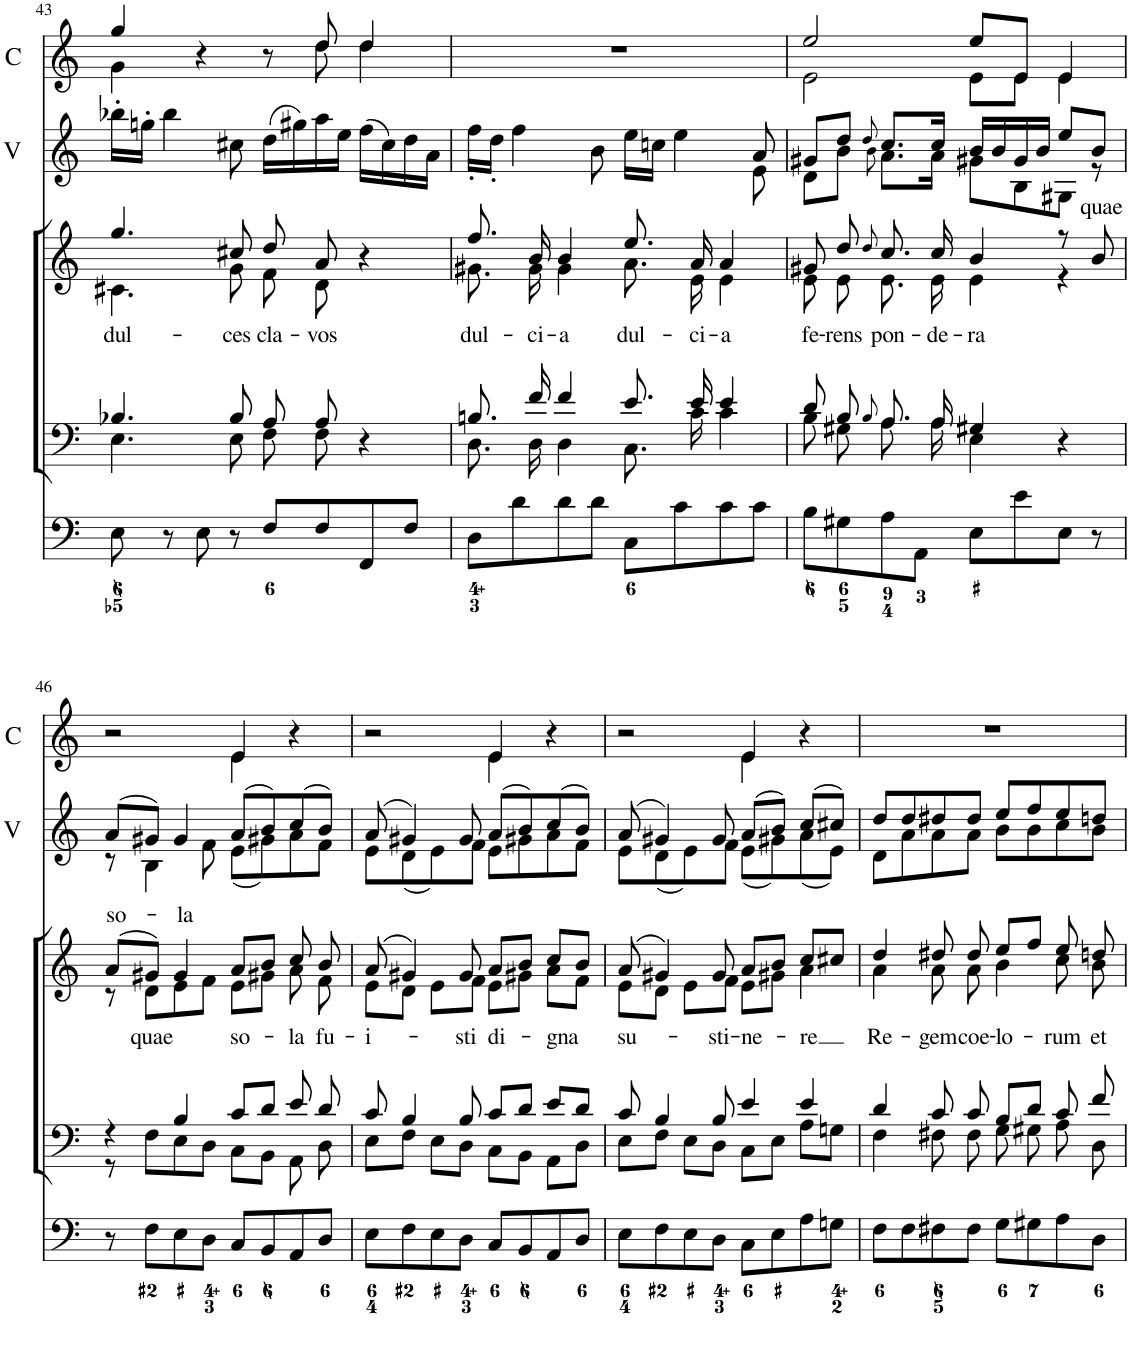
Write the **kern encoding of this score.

**kern	**kern	**kern	**text	**kern	**kern	**kern	**kern
*part7	*part6	*part5	*part5	*part4	*part3	*part2	*part1
*staff7	*staff6	*staff5	*staff5	*staff4	*staff3	*staff2	*staff1
*I"Organ	*I"Voice	*I"Voice	*	*I"Violin	*I"Violin	*I"2 Violini	*I"2 Clarini in C
*	*	*	*	*I'Vln.	*I'Vln.	*I'V	*I'C
!!LO:PB:g=z
*clefF4	*clefF4	*clefG2	*	*clefG2	*clefG2	*clefG2	*clefG2
*k[]	*k[]	*k[]	*	*k[]	*k[]	*k[]	*k[]
*M4/4	*M4/4	*M4/4	*	*M4/4	*M4/4	*M4/4	*M4/4
*met(c)	*met(c)	*met(c)	*	*met(c)	*met(c)	*met(c)	*met(c)
=43	=43	=43	=43	=43	=43	=43	=43
*	*^	*	*	*	*	*	*
!	!	!	!	!LO:LY:b	!	!	!	!
*	*	*	*^	*	*	*	*	*^
8E\	4.B-X/	4.E\	4.gg/	4.c#X\	dul-	16bb-X'	16bb-X'	16bb-X'\LL	4gg/	4g\
.	.	.	.	.	.	16ggn'	16ggn'	16ggn'\JJ	.	.
8r	.	.	.	.	.	4bb-	4bb-	4bb-\	.	.
8E\	.	.	.	.	.	.	.	.	4r	4.ryy
!	!	!	!	!	!LO:LY:b	!	!	!	!	!
8r	8B-/	8E\	8cc#X/	8g\	-ces	8cc#X	8cc#X	8cc#X\	.	.
!	!	!	!	!	!LO:LY:b	!	!	!	!	!
8F/L	8A/	8F\	8dd/	8f\	cla-	(16dd	(16dd	(16dd\LL	8r	.
.	.	.	.	.	.	16gg#X)	16gg#X)	16gg#X\)	.	.
!	!	!	!	!	!LO:LY:b	!	!	!	!	!
8F/	8A/	8F\	8a/	8d\	-vos	16aa	16aa	16aa\	8dd/	8dd\
.	.	.	.	.	.	16ee	16ee	16ee\JJ	.	.
8FF/	4r	4ryy	4r	4ryy	.	(16ff	(16ff	(16ff\LL	4dd/	4dd\
.	.	.	.	.	.	16cc#)	16cc#)	16cc#\)	.	.
8F/J	.	.	.	.	.	16dd	16dd	16dd\	.	.
.	.	.	.	.	.	16a	16a	16a\JJ	.	.
*	*	*	*	*	*	*	*	*	*v	*v
=44	=44	=44	=44	=44	=44	=44	=44	=44	=44
!	!	!	!	!	!LO:LY:b	!	!	!	!
*	*	*	*	*	*	*	*	*^	*
8D\L	8.Bn/	8.D\	8.ff/	8.g#X\	dul-	16ff'<LL	16ff'<LL	16ff'<\LL	2..ryy	1r
.	.	.	.	.	.	16dd'<JJ	16dd'<JJ	16dd'<\JJ	.	.
8d\	.	.	.	.	.	4ff	4ff	4ff\	.	.
!	!	!	!	!	!LO:LY:b	!	!	!	!	!
.	16f/	16D\	16b/	16g#\	-ci-	.	.	.	.	.
!	!	!	!	!	!LO:LY:b	!	!	!	!	!
8d\	4f/	4D\	4b/	4g#\	-a	.	.	.	.	.
8d\J	.	.	.	.	.	8b	8b	8b\	.	.
!	!	!	!	!	!LO:LY:b	!	!	!	!	!
8C\L	8.e/	8.C\	8.ee/	8.a\	dul-	16eeLL	16eeLL	16ee\LL	.	.
.	.	.	.	.	.	16ccnJJ	16ccnJJ	16ccn\JJ	.	.
8c\	.	.	.	.	.	4ee	4ee	4ee\	.	.
!	!	!	!	!	!LO:LY:b	!	!	!	!	!
.	16e/	16c\	16a/	16e\	-ci-	.	.	.	.	.
!	!	!	!	!	!LO:LY:b	!	!	!	!	!
8c\	4e/	4c\	4a/	4e\	-a	.	.	.	.	.
!	!	!	!	!	!	!	!LO:TX:a:t=div	!	!	!
!	!	!	!	!	!	!LO:TX:b:t=div	!	!	!	!
8c\J	.	.	.	.	.	8e	8a	8a/	8e\	.
=45	=45	=45	=45	=45	=45	=45	=45	=45	=45	=45
!	!	!	!	!	!LO:LY:b	!	!	!	!	!
*	*	*	*	*	*	*	*	*	*	*^
8B\L	8d/	8B\	8g#X/	8e\	fe-	8d	8g#X	8g#X/L	8d\L	2ee/	2e\
!	!	!	!	!	!LO:LY:b	!	!	!	!	!	!
8G#X\	8B/	8G#X\	8dd/	8e\	-rens	8b	8dd	8dd/J	8b\J	.	.
.	8qB/	.	8qdd/	.	.	8qb	8qdd	8qdd/	8qb\	.	.
!	!	!	!	!	!LO:LY:b	!	!	!	!	!	!
8A\	8.A/	8.A\	8.cc/	8.e\	pon-	8.a	8.cc	8.cc/L	8.a\L	.	.
8AA\J	.	.	.	.	.	.	.	.	.	.	.
!	!	!	!	!	!LO:LY:b	!	!	!	!	!	!
.	16A/	16A\	16cc/	16e\	-de-	16a	16cc	16cc/Jk	16a\Jk	.	.
!	!	!	!	!	!LO:LY:b	!	!	!	!	!	!
8E\L	4G#X/	4E\	4b/	4e\	-ra	8g#X	16b	16b/LL	8g#X\L	8ee/L	8e\L
.	.	.	.	.	.	.	16b	16b/	.	.	.
8e\	.	.	.	.	.	8B	16g#	16g#/	8B\	8e/J	8e\J
.	.	.	.	.	.	.	16b	16b/JJ	.	.	.
8E\J	4r	4ryy	8r	4r	.	8G#X	8ee	8ee/L	8G#X\J	4e/	4e\
!	!	!	!	!	!LO:LY:a	!	!	!	!	!	!
8r	.	.	8b/	.	quae	8r	8b	8b/J	8r	.	.
!!LO:LB:g=z	!!
=46	=46	=46	=46	=46	=46	=46	=46	=46	=46	=46	=46
!	!	!	!	!	!LO:LY:a	!	!	!	!	!	!
8r	4r	8r	(8a/L	8r	so-	8r	(8a	(8a/L	8r	2r	2ryy
!	!	!	!	!	!LO:LY:b	!	!	!	!	!	!
8F\L	.	8F\L	8g#X/J)	8d\L	quae	4B	8g#X)	8g#X/J)	4B\	.	.
!	!	!	!	!	!LO:LY:a	!	!	!	!	!	!
8E\	4B/	8E\	4g#/	8e\	-la	.	4g#	4g#/	.	.	.
8D\J	.	8D\J	.	8f\J	.	8f	.	.	8f\	.	.
!	!	!	!	!	!LO:LY:b	!	!	!	!	!	!
8C/L	8c/L	8C\L	8a/L	8e\L	so-	(8e	(8a	(8a/L	(8e\L	4e/	4e\
8BB/	8d/J	8BB\J	8b/J	8g#X\J	.	8g#X)	8b)	8b/)	8g#X\)	.	.
!	!	!	!	!	!LO:LY:b	!	!	!	!	!	!
8AA/	8e/	8AA\	8cc/	8a\	-la	8a	(8cc	(8cc/	8a\	4r	4ryy
!	!	!	!	!	!LO:LY:b	!	!	!	!	!	!
8D/J	8d/	8D\	8b/	8f\	fu-	8f	8b)	8b/J)	8f\J	.	.
=47	=47	=47	=47	=47	=47	=47	=47	=47	=47	=47	=47
!	!	!	!	!	!LO:LY:b	!	!	!	!	!	!
8E\L	8c/	8E\L	(8a/	8e\L	-i-	8e	(8a	(8a/	8e\L	2r	2ryy
8F\	4B/	8F\J	4g#X/)	8d\J	.	(8d	4g#X)	4g#X/)	(8d\	.	.
8E\	.	8E\L	.	8e\L	.	8e)	.	.	8e\)	.	.
!	!	!	!	!	!LO:LY:b	!	!	!	!	!	!
8D\J	8B/	8D\J	8g#/	8f\J	-sti	8f	8g#	8g#/	8f\J	.	.
!	!	!	!	!	!LO:LY:b	!	!	!	!	!	!
8C/L	8c/L	8C\L	8a/L	8e\L	di-	(8e	(8a	(8a/L	8e\L	4e/	4e\
8BB/	8d/J	8BB\J	8b/J	8g#X\J	.	8g#X)	8b)	8b/)	8g#X\	.	.
!	!	!	!	!	!LO:LY:b	!	!	!	!	!	!
8AA/	8e/L	8AA\L	8cc/L	8a\L	-gna	8a	(8cc	(8cc/	8a\	4r	4ryy
8D/J	8d/J	8D\J	8b/J	8f\J	.	8f	8b)	8b/J)	8f\J	.	.
=48	=48	=48	=48	=48	=48	=48	=48	=48	=48	=48	=48
!	!	!	!	!	!LO:LY:b	!	!	!	!	!	!
8E\L	8c/	8E\L	(8a/	8e\L	su-	8e	(8a	(8a/	8e\L	2r	2ryy
8F\	4B/	8F\J	4g#X/)	8d\J	.	(8d	4g#X)	4g#X/)	(8d\	.	.
8E\	.	8E\L	.	8e\L	.	8e)	.	.	8e\)	.	.
!	!	!	!	!	!LO:LY:b	!	!	!	!	!	!
8D\J	8B/	8D\J	8g#/	8f\J	-sti-	8f	8g#	8g#/	8f\J	.	.
!	!	!	!	!	!LO:LY:b	!	!	!	!	!	!
8C\L	4e/	8C\L	8a/L	8e\L	-ne-	(8e	(8a	(8a/L	(8e\L	4e/	4e\
8E\	.	8E\J	8b/J	8g#X\J	.	8g#X)	8b)	8b/J)	8g#X\)	.	.
!	!	!	!	!	!LO:LY:b	!	!	!	!	!	!
8A\	4e/	8A\L	8cc/L	4a\	-re	(8a	(8cc	(8cc/L	(8a\	4r	4ryy
8Gn\J	.	8Gn\J	8cc#X/J	.	.	8e)	8cc#X)	8cc#X/J)	8e\J)	.	.
*	*	*	*	*	*	*	*	*	*	*v	*v
=49	=49	=49	=49	=49	=49	=49	=49	=49	=49	=49
!	!	!	!	!	!LO:LY:b	!	!	!	!	!
8F\L	4d/	4F\	4dd/	4a\	Re-	8d	8dd	8dd/L	8d\L	1r
8F\	.	.	.	.	.	8a	8dd	8dd/	8a\	.
!	!	!	!	!	!LO:LY:b	!	!	!	!	!
8F#X\	8c/	8F#X\	8dd#X/	8a\	-gem	8a	8dd#X	8dd#X/	8a\	.
!	!	!	!	!	!LO:LY:b	!	!	!	!	!
8F#\J	8c/	8F#\	8dd#/	8a\	coe-	8a	8dd#	8dd#/J	8a\J	.
!	!	!	!	!	!LO:LY:b	!	!	!	!	!
8G\L	8B/L	8G\	8ee/L	4b\	-lo-	8b	8ee	8ee/L	8b\L	.
8G#X\	8d/J	8G#X\	8ff/J	.	.	8b	8ff	8ff/	8b\	.
!	!	!	!	!	!LO:LY:b	!	!	!	!	!
8A\	8c/	8A\	8ee/	8cc\	-rum	8cc	8ee	8ee/	8cc\	.
!	!	!	!	!	!LO:LY:b	!	!	!	!	!
8D\J	8f/	8D\	8ddn/	8b\	et	8b	8ddn	8ddn/J	8b\J	.
*	*v	*v	*	*	*	*	*	*v	*v	*
*	*	*v	*v	*	*	*	*	*
=	=	=	=	=	=	=	=
*-	*-	*-	*-	*-	*-	*-	*-
